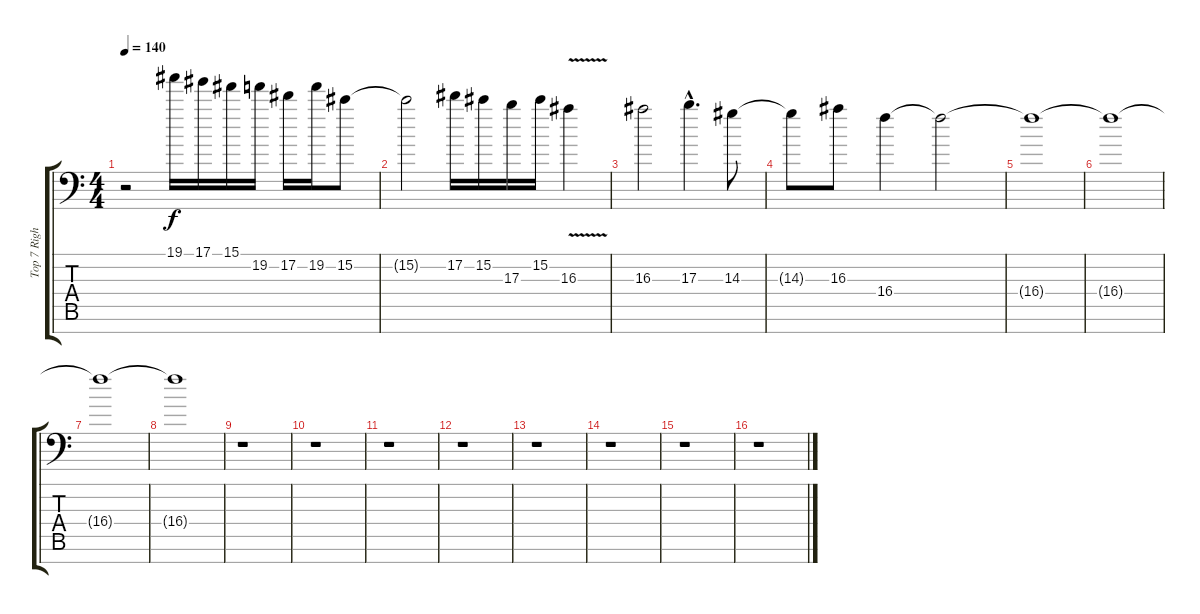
\track ("Top 7 Right Channel" "Top 7 Righ") {instrument overdrivenguitar}
\staff {score tabs}
\tuning (Eb4 Bb3 Gb3 Db3 Ab2 Eb2 Bb1) {hide}
\ts (4 4)
\tempo 140
\clef f4
\ks c
r.2{dy f volume 11} 19.1.16 17.1.16 15.1.16 19.2.16 17.2.16 19.2.16 15.2.8 |
15.2{t}.2 17.2.16 15.2.16 17.3.16 15.2.16 16.3{v}.4 |
16.3.2 17.3{hac}.4{d} 14.3.8 |
14.3{t}.8 16.3.8 16.4.4 16.4{t}.2 |
16.4{t}.1{volume 0} |
16.4{t}.1 |
16.4{t}.1 |
16.4{t}.1 |
r.1 |
r.1 |
r.1 |
r.1 |
r.1 |
r.1 |
r.1 |
r.1
